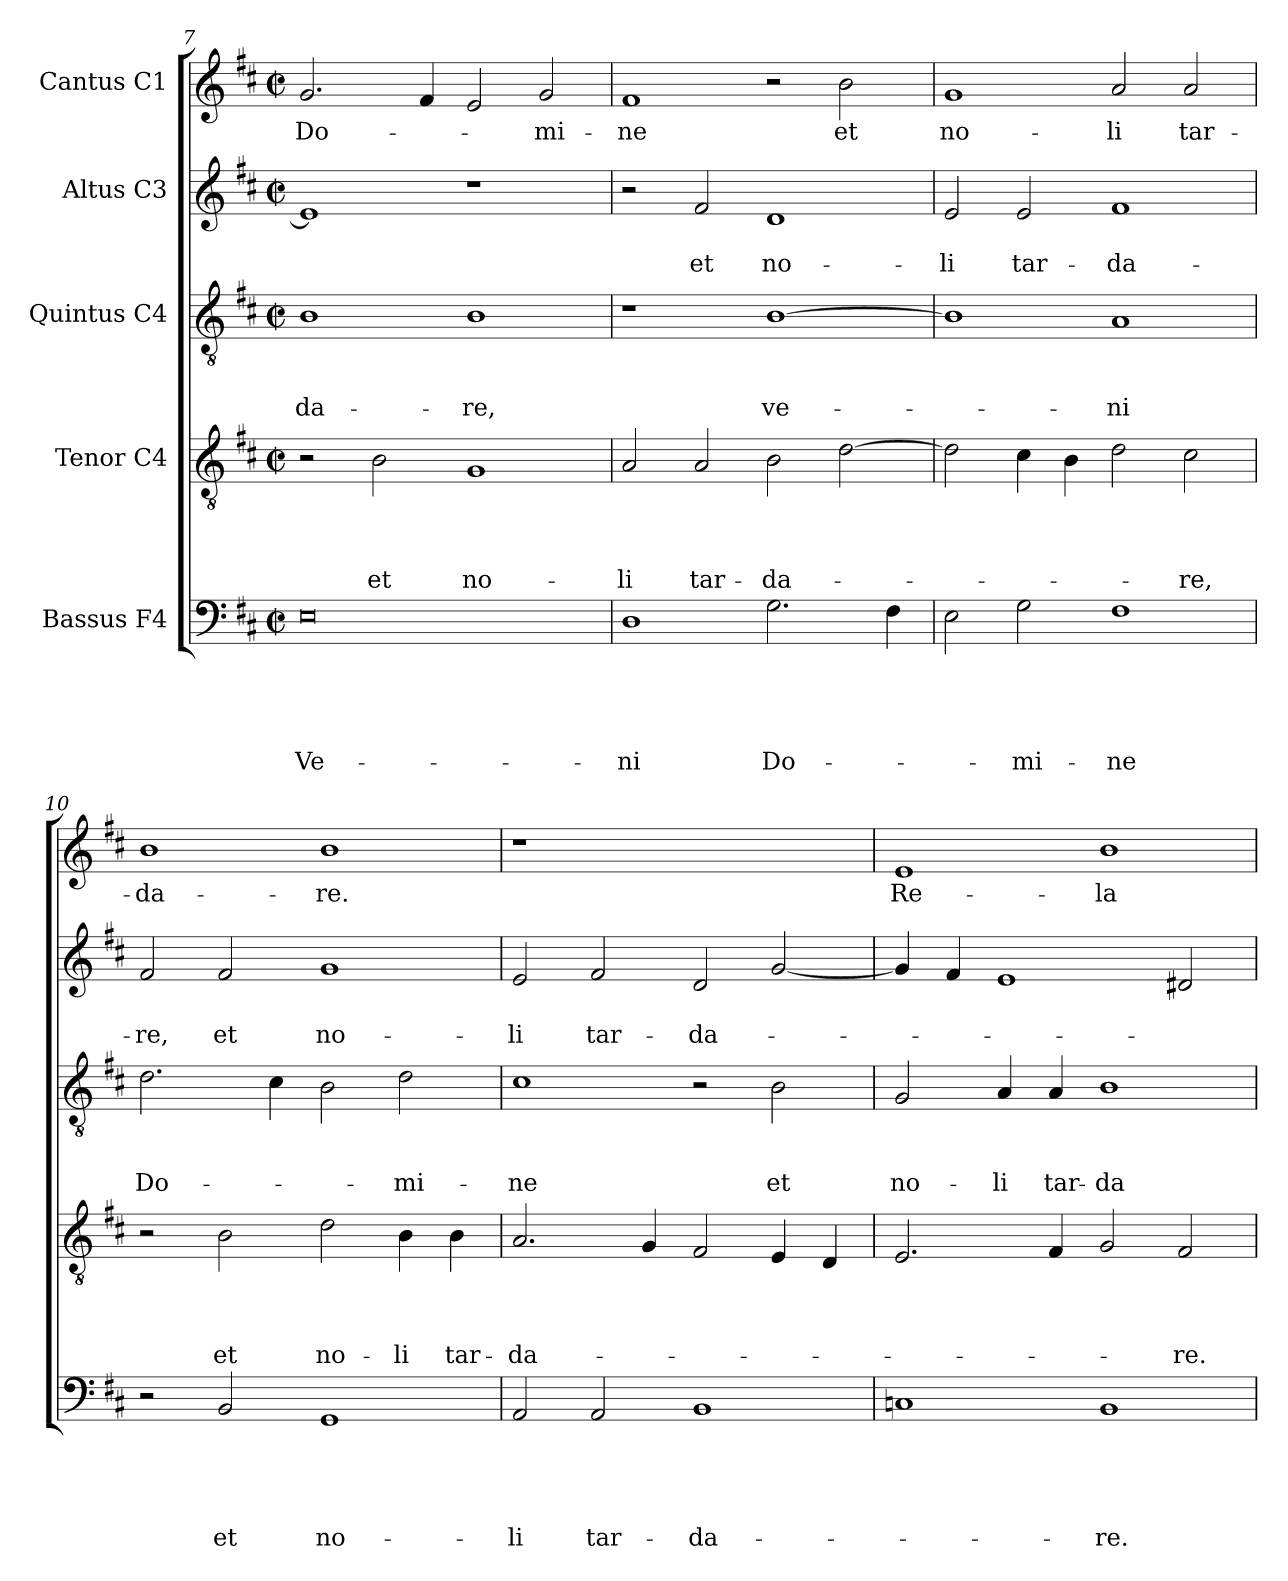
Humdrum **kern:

**kern	**text	**text	**text	**text	**text	**kern	**text	**text	**text	**text	**kern	**text	**text	**text	**kern	**text	**text	**kern	**text
*part5	*part5	*part5	*part5	*part5	*part5	*part4	*part4	*part4	*part4	*part4	*part3	*part3	*part3	*part3	*part2	*part2	*part2	*part1	*part1
*staff5	*staff5	*staff5	*staff5	*staff5	*staff5	*staff4	*staff4	*staff4	*staff4	*staff4	*staff3	*staff3	*staff3	*staff3	*staff2	*staff2	*staff2	*staff1	*staff1
*I"Bassus F4	*	*	*	*	*	*I"Tenor C4	*	*	*	*	*I"Quintus C4	*	*	*	*I"Altus C3	*	*	*I"Cantus C1	*
!!LO:LB:g=z
*clefF4	*	*	*	*	*	*clefGv2	*	*	*	*	*clefGv2	*	*	*	*clefG2	*	*	*clefG2	*
*k[f#c#]	*	*	*	*	*	*k[f#c#]	*	*	*	*	*k[f#c#]	*	*	*	*k[f#c#]	*	*	*k[f#c#]	*
*D:	*	*	*	*	*	*D:	*	*	*	*	*D:	*	*	*	*D:	*	*	*D:	*
*M2/2	*	*	*	*	*	*M2/2	*	*	*	*	*M2/2	*	*	*	*M2/2	*	*	*M2/2	*
*met(c|)	*	*	*	*	*	*met(c|)	*	*	*	*	*met(c|)	*	*	*	*met(c|)	*	*	*met(c|)	*
=7	=7	=7	=7	=7	=7	=7	=7	=7	=7	=7	=7	=7	=7	=7	=7	=7	=7	=7	=7
!	!	!	!	!	!LO:LY:b	!	!	!	!	!	!	!	!	!LO:LY:b	!	!	!	!	!LO:LY:b
0E	.	.	.	.	Ve-	2r	.	.	.	.	1B	.	.	-da-	1e]	.	.	2.g/	Do-
!	!	!	!	!	!	!	!	!	!	!LO:LY:b	!	!	!	!	!	!	!	!	!
.	.	.	.	.	.	2B\	.	.	.	et	.	.	.	.	.	.	.	.	.
.	.	.	.	.	.	.	.	.	.	.	.	.	.	.	.	.	.	4f#/	.
!	!	!	!	!	!	!	!	!	!	!LO:LY:b	!	!	!	!LO:LY:b	!	!	!	!	!
.	.	.	.	.	.	1G	.	.	.	no-	1B	.	.	-re,	1r	.	.	2e/	.
!	!	!	!	!	!	!	!	!	!	!	!	!	!	!	!	!	!	!	!LO:LY:b
.	.	.	.	.	.	.	.	.	.	.	.	.	.	.	.	.	.	2g/	-mi-
=8	=8	=8	=8	=8	=8	=8	=8	=8	=8	=8	=8	=8	=8	=8	=8	=8	=8	=8	=8
!	!	!	!	!	!LO:LY:b	!	!	!	!	!LO:LY:b	!	!	!	!	!	!	!	!	!LO:LY:b
1D	.	.	.	.	-ni	2A/	.	.	.	-li	1r	.	.	.	2r	.	.	1f#	-ne
!	!	!	!	!	!	!	!	!	!	!LO:LY:b	!	!	!	!	!	!	!LO:LY:b	!	!
.	.	.	.	.	.	2A/	.	.	.	tar-	.	.	.	.	2f#/	.	et	.	.
!	!	!	!	!	!LO:LY:b	!	!	!	!	!LO:LY:b	!	!	!	!LO:LY:b	!	!	!LO:LY:b	!	!
2.G\	.	.	.	.	Do-	2B\	.	.	.	-da-	[1B	.	.	ve-	1d	.	no-	2r	.
!	!	!	!	!	!	!	!	!	!	!	!	!	!	!	!	!	!	!	!LO:LY:b
.	.	.	.	.	.	[2d\	.	.	.	.	.	.	.	.	.	.	.	2b\	et
4F#\	.	.	.	.	.	.	.	.	.	.	.	.	.	.	.	.	.	.	.
=9	=9	=9	=9	=9	=9	=9	=9	=9	=9	=9	=9	=9	=9	=9	=9	=9	=9	=9	=9
!	!	!	!	!	!	!	!	!	!	!	!	!	!	!	!	!	!LO:LY:b	!	!LO:LY:b
2E\	.	.	.	.	.	2d\]	.	.	.	.	1B]	.	.	.	2e/	.	-li	1g	no-
!	!	!	!	!	!LO:LY:b	!	!	!	!	!	!	!	!	!	!	!	!LO:LY:b	!	!
2G\	.	.	.	.	-mi-	4c#\	.	.	.	.	.	.	.	.	2e/	.	tar-	.	.
.	.	.	.	.	.	4B\	.	.	.	.	.	.	.	.	.	.	.	.	.
!	!	!	!	!	!LO:LY:b	!	!	!	!	!	!	!	!	!LO:LY:b	!	!	!LO:LY:b	!	!LO:LY:b
1F#	.	.	.	.	-ne	2d\	.	.	.	.	1A	.	.	-ni	1f#	.	-da-	2a/	-li
!	!	!	!	!	!	!	!	!	!	!LO:LY:b	!	!	!	!	!	!	!	!	!LO:LY:b
.	.	.	.	.	.	2c#\	.	.	.	-re,	.	.	.	.	.	.	.	2a/	tar-
=10	=10	=10	=10	=10	=10	=10	=10	=10	=10	=10	=10	=10	=10	=10	=10	=10	=10	=10	=10
!	!	!	!	!	!	!	!	!	!	!	!	!	!	!LO:LY:b	!	!	!LO:LY:b	!	!LO:LY:b
2r	.	.	.	.	.	2r	.	.	.	.	2.d\	.	.	Do-	2f#/	.	-re,	1b	-da-
!	!	!	!	!	!LO:LY:b	!	!	!	!	!LO:LY:b	!	!	!	!	!	!	!LO:LY:b	!	!
2BB/	.	.	.	.	et	2B\	.	.	.	et	.	.	.	.	2f#/	.	et	.	.
.	.	.	.	.	.	.	.	.	.	.	4c#\	.	.	.	.	.	.	.	.
!	!	!	!	!	!LO:LY:b	!	!	!	!	!LO:LY:b	!	!	!	!	!	!	!LO:LY:b	!	!LO:LY:b
1GG	.	.	.	.	no-	2d\	.	.	.	no-	2B\	.	.	.	1g	.	no-	1b	-re.
!	!	!	!	!	!	!	!	!	!	!LO:LY:b	!	!	!	!LO:LY:b	!	!	!	!	!
.	.	.	.	.	.	4B\	.	.	.	-li	2d\	.	.	-mi-	.	.	.	.	.
!	!	!	!	!	!	!	!	!	!	!LO:LY:b	!	!	!	!	!	!	!	!	!
.	.	.	.	.	.	4B\	.	.	.	tar-	.	.	.	.	.	.	.	.	.
=11	=11	=11	=11	=11	=11	=11	=11	=11	=11	=11	=11	=11	=11	=11	=11	=11	=11	=11	=11
!	!	!	!	!	!LO:LY:b	!	!	!	!	!LO:LY:b	!	!	!	!LO:LY:b	!	!	!LO:LY:b	!	!
2AA/	.	.	.	.	-li	2.A/	.	.	.	-da-	1c#	.	.	-ne	2e/	.	-li	1r	.
!	!	!	!	!	!LO:LY:b	!	!	!	!	!	!	!	!	!	!	!	!LO:LY:b	!	!
2AA/	.	.	.	.	tar-	.	.	.	.	.	.	.	.	.	2f#/	.	tar-	.	.
.	.	.	.	.	.	4G/	.	.	.	.	.	.	.	.	.	.	.	.	.
!	!	!	!	!	!LO:LY:b	!	!	!	!	!	!	!	!	!	!	!	!LO:LY:b	!	!
1BB	.	.	.	.	-da-	2F#/	.	.	.	.	2r	.	.	.	2d/	.	-da-	1ryy	.
!	!	!	!	!	!	!	!	!	!	!	!	!	!	!LO:LY:b	!	!	!	!	!
.	.	.	.	.	.	4E/	.	.	.	.	2B\	.	.	et	[2g/	.	.	.	.
.	.	.	.	.	.	4D/	.	.	.	.	.	.	.	.	.	.	.	.	.
=12	=12	=12	=12	=12	=12	=12	=12	=12	=12	=12	=12	=12	=12	=12	=12	=12	=12	=12	=12
!	!	!	!	!	!	!	!	!	!	!	!	!	!	!LO:LY:b	!	!	!	!	!LO:LY:b
1Cn	.	.	.	.	.	2.E/	.	.	.	.	2G/	.	.	no-	4g/]	.	.	1e	Re-
.	.	.	.	.	.	.	.	.	.	.	.	.	.	.	4f#/	.	.	.	.
!	!	!	!	!	!	!	!	!	!	!	!	!	!	!LO:LY:b	!	!	!	!	!
.	.	.	.	.	.	.	.	.	.	.	4A/	.	.	-li	1e	.	.	.	.
!	!	!	!	!	!	!	!	!	!	!	!	!	!	!LO:LY:b	!	!	!	!	!
.	.	.	.	.	.	4F#/	.	.	.	.	4A/	.	.	tar-	.	.	.	.	.
!	!	!	!	!	!LO:LY:b	!	!	!	!	!	!	!	!	!LO:LY:b	!	!	!	!	!LO:LY:b
1BB	.	.	.	.	-re.	2G/	.	.	.	.	1B	.	.	-da-	.	.	.	1b	-la-
!	!	!	!	!	!	!	!	!	!	!LO:LY:b	!	!	!	!	!	!	!	!	!
.	.	.	.	.	.	2F#/	.	.	.	-re.	.	.	.	.	2d#X/	.	.	.	.
=	=	=	=	=	=	=	=	=	=	=	=	=	=	=	=	=	=	=	=
*-	*-	*-	*-	*-	*-	*-	*-	*-	*-	*-	*-	*-	*-	*-	*-	*-	*-	*-	*-
